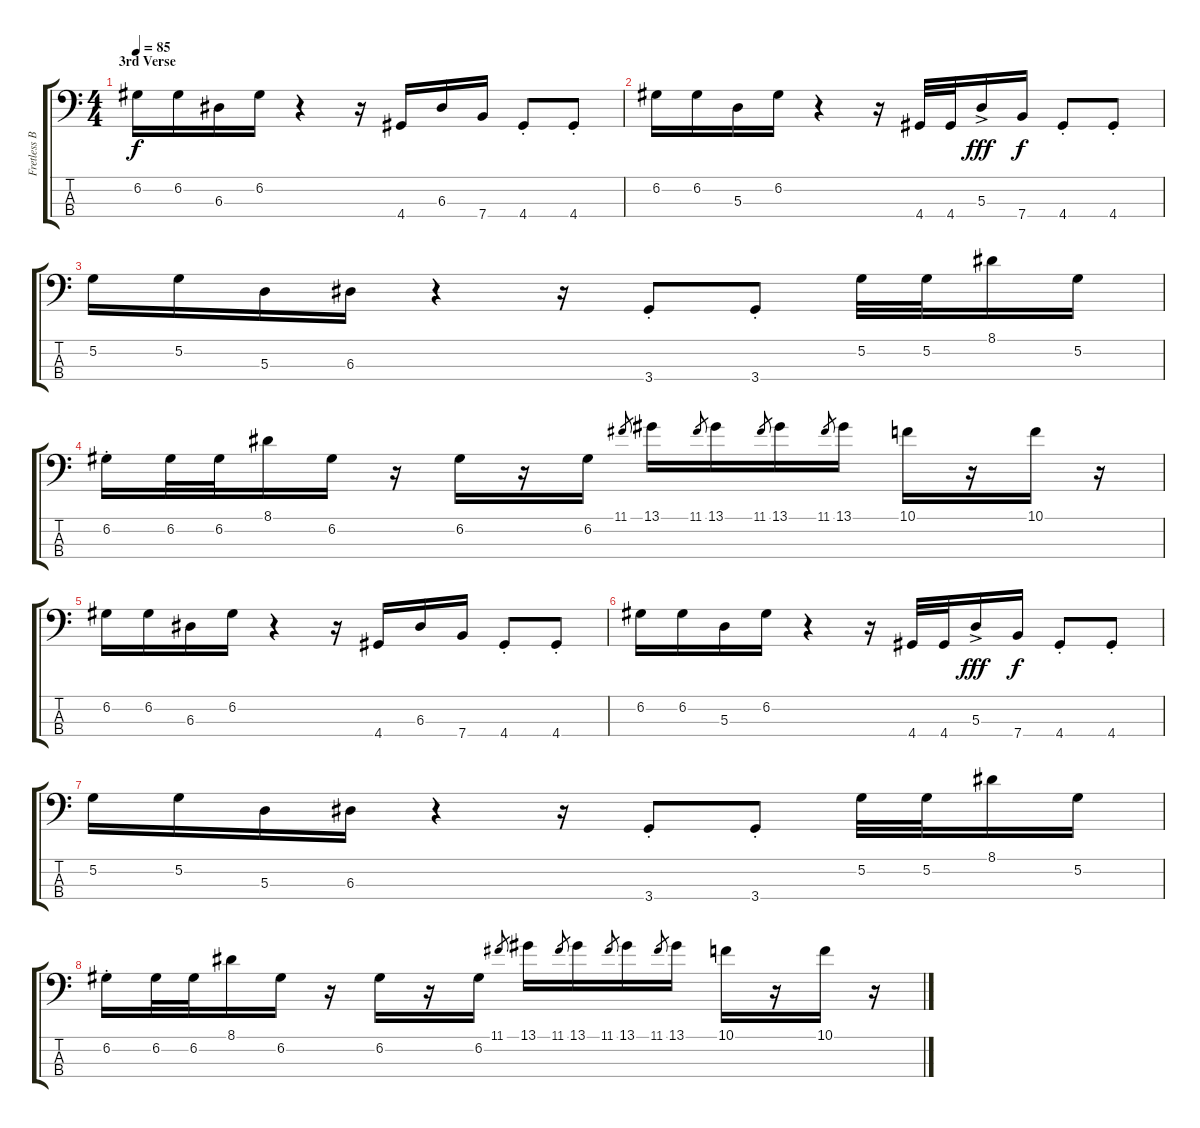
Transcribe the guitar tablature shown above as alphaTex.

\track ("Fretless Bass" "Fretless B") {instrument fretlessbass}
\staff {score tabs}
\tuning (G2 D2 A1 E1) {hide}
\ts (4 4)
\section ("" "3rd Verse")
\tempo 85
\clef f4
\ks c
6.2.16{dy f} 6.2.16 6.3.16 6.2.16 r.4 r.16 4.4.16 6.3.16 7.4.16 4.4{st}.8 4.4{st}.8 |
6.2.16 6.2.16 5.3.16 6.2.16 r.4 r.16 4.4.32 4.4.32 5.3{ac}.16{dy fff} 7.4.16{dy f} 4.4{st}.8 4.4{st}.8 |
5.2.16 5.2.16 5.3.16 6.3.16 r.4 r.16 3.4{st}.8 3.4{st}.8 5.2.32 5.2.32 8.1.16 5.2.16 |
6.2{st}.16 6.2.32 6.2.32 8.1.16 6.2.16 r.16 6.2.16 r.16 6.2.16 11.1.8{gr} 13.1.16 11.1.8{gr} 13.1.16 11.1.8{gr} 13.1.16 11.1.8{gr} 13.1.16 10.1.16 r.16 10.1.16 r.16 |
6.2.16 6.2.16 6.3.16 6.2.16 r.4 r.16 4.4.16 6.3.16 7.4.16 4.4{st}.8 4.4{st}.8 |
6.2.16 6.2.16 5.3.16 6.2.16 r.4 r.16 4.4.32 4.4.32 5.3{ac}.16{dy fff} 7.4.16{dy f} 4.4{st}.8 4.4{st}.8 |
5.2.16 5.2.16 5.3.16 6.3.16 r.4 r.16 3.4{st}.8 3.4{st}.8 5.2.32 5.2.32 8.1.16 5.2.16 |
6.2{st}.16 6.2.32 6.2.32 8.1.16 6.2.16 r.16 6.2.16 r.16 6.2.16 11.1.8{gr} 13.1.16 11.1.8{gr} 13.1.16 11.1.8{gr} 13.1.16 11.1.8{gr} 13.1.16 10.1.16 r.16 10.1.16 r.16
